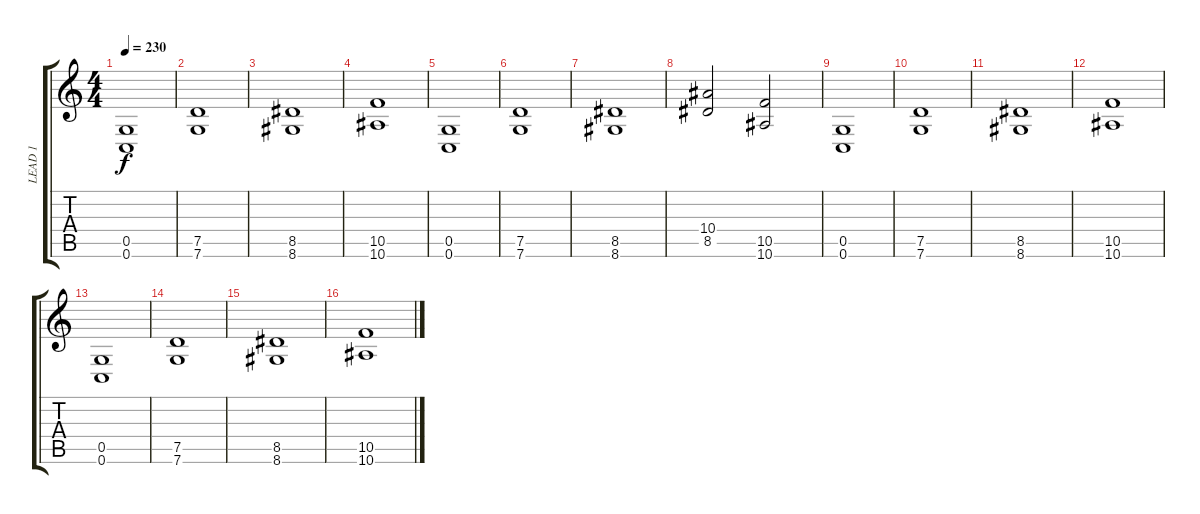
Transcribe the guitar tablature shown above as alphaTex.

\track ("LEAD 1" "LEAD 1") {instrument distortionguitar}
\staff {score tabs}
\tuning (D4 A3 F3 C3 G2 C2) {hide}
\ts (4 4)
\tempo 230
\clef g2
\ks c
(0.5 0.6).1{dy f} |
(7.5 7.6).1 |
(8.5 8.6).1 |
(10.5 10.6).1 |
(0.5 0.6).1 |
(7.5 7.6).1 |
(8.5 8.6).1 |
(10.4 8.5).2 (10.5 10.6).2 |
(0.5 0.6).1 |
(7.5 7.6).1 |
(8.5 8.6).1 |
(10.5 10.6).1 |
(0.5 0.6).1 |
(7.5 7.6).1 |
(8.5 8.6).1 |
(10.5 10.6).1
